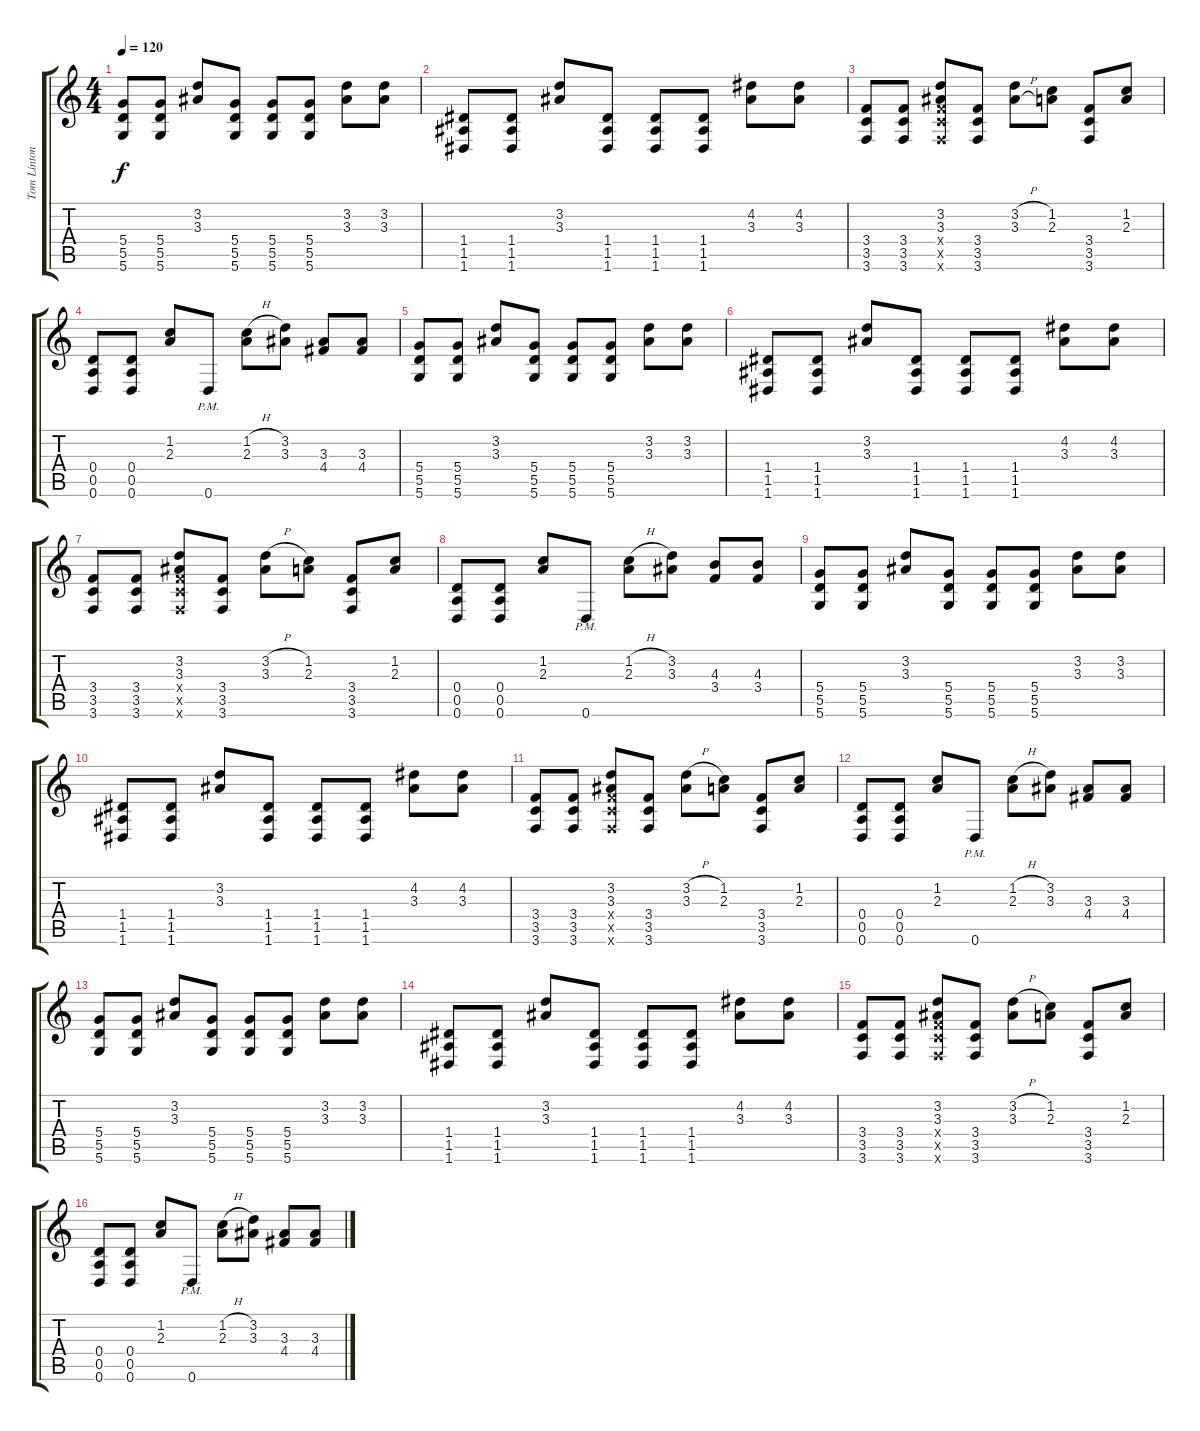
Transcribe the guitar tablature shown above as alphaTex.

\track ("Tom Linton (Rhythem Guitar)" "Tom Linton") {instrument overdrivenguitar}
\staff {score tabs}
\tuning (E4 B3 G3 D3 A2 D2) {hide}
\ts (4 4)
\tempo 120
\clef g2
\ks c
(5.4 5.5 5.6).8{dy f instrument overdrivenguitar} (5.4 5.5 5.6).8 (3.2 3.3).8 (5.4 5.5 5.6).8 (5.4 5.5 5.6).8 (5.4 5.5 5.6).8 (3.2 3.3).8 (3.2 3.3).8 |
(1.4 1.5 1.6).8 (1.4 1.5 1.6).8 (3.2 3.3).8 (1.4 1.5 1.6).8 (1.4 1.5 1.6).8 (1.4 1.5 1.6).8 (4.2 3.3).8 (4.2 3.3).8 |
(3.4 3.5 3.6).8 (3.4 3.5 3.6).8 (3.2 3.3 3.4{x} 3.5{x} 3.6{x}).8 (3.4 3.5 3.6).8 (3.2{h} 3.3{h}).8 (1.2 2.3).8 (3.4 3.5 3.6).8 (1.2 2.3).8 |
(0.4 0.5 0.6).8 (0.4 0.5 0.6).8 (1.2 2.3).8 0.6{pm}.8 (1.2{h} 2.3).8 (3.2 3.3).8 (3.3 4.4).8 (3.3 4.4).8 |
(5.4 5.5 5.6).8 (5.4 5.5 5.6).8 (3.2 3.3).8 (5.4 5.5 5.6).8 (5.4 5.5 5.6).8 (5.4 5.5 5.6).8 (3.2 3.3).8 (3.2 3.3).8 |
(1.4 1.5 1.6).8 (1.4 1.5 1.6).8 (3.2 3.3).8 (1.4 1.5 1.6).8 (1.4 1.5 1.6).8 (1.4 1.5 1.6).8 (4.2 3.3).8 (4.2 3.3).8 |
(3.4 3.5 3.6).8 (3.4 3.5 3.6).8 (3.2 3.3 3.4{x} 3.5{x} 3.6{x}).8 (3.4 3.5 3.6).8 (3.2{h} 3.3).8 (1.2 2.3).8 (3.4 3.5 3.6).8 (1.2 2.3).8 |
(0.4 0.5 0.6).8 (0.4 0.5 0.6).8 (1.2 2.3).8 0.6{pm}.8 (1.2{h} 2.3).8 (3.2 3.3).8 (4.3 3.4).8 (4.3 3.4).8 |
(5.4 5.5 5.6).8 (5.4 5.5 5.6).8 (3.2 3.3).8 (5.4 5.5 5.6).8 (5.4 5.5 5.6).8 (5.4 5.5 5.6).8 (3.2 3.3).8 (3.2 3.3).8 |
(1.4 1.5 1.6).8 (1.4 1.5 1.6).8 (3.2 3.3).8 (1.4 1.5 1.6).8 (1.4 1.5 1.6).8 (1.4 1.5 1.6).8 (4.2 3.3).8 (4.2 3.3).8 |
(3.4 3.5 3.6).8 (3.4 3.5 3.6).8 (3.2 3.3 3.4{x} 3.5{x} 3.6{x}).8 (3.4 3.5 3.6).8 (3.2{h} 3.3).8 (1.2 2.3).8 (3.4 3.5 3.6).8 (1.2 2.3).8 |
(0.4 0.5 0.6).8 (0.4 0.5 0.6).8 (1.2 2.3).8 0.6{pm}.8 (1.2{h} 2.3).8 (3.2 3.3).8 (3.3 4.4).8 (3.3 4.4).8 |
(5.4 5.5 5.6).8 (5.4 5.5 5.6).8 (3.2 3.3).8 (5.4 5.5 5.6).8 (5.4 5.5 5.6).8 (5.4 5.5 5.6).8 (3.2 3.3).8 (3.2 3.3).8 |
(1.4 1.5 1.6).8 (1.4 1.5 1.6).8 (3.2 3.3).8 (1.4 1.5 1.6).8 (1.4 1.5 1.6).8 (1.4 1.5 1.6).8 (4.2 3.3).8 (4.2 3.3).8 |
(3.4 3.5 3.6).8 (3.4 3.5 3.6).8 (3.2 3.3 3.4{x} 3.5{x} 3.6{x}).8 (3.4 3.5 3.6).8 (3.2{h} 3.3).8 (1.2 2.3).8 (3.4 3.5 3.6).8 (1.2 2.3).8 |
(0.4 0.5 0.6).8 (0.4 0.5 0.6).8 (1.2 2.3).8 0.6{pm}.8 (1.2{h} 2.3).8 (3.2 3.3).8 (3.3 4.4).8 (3.3 4.4).8
